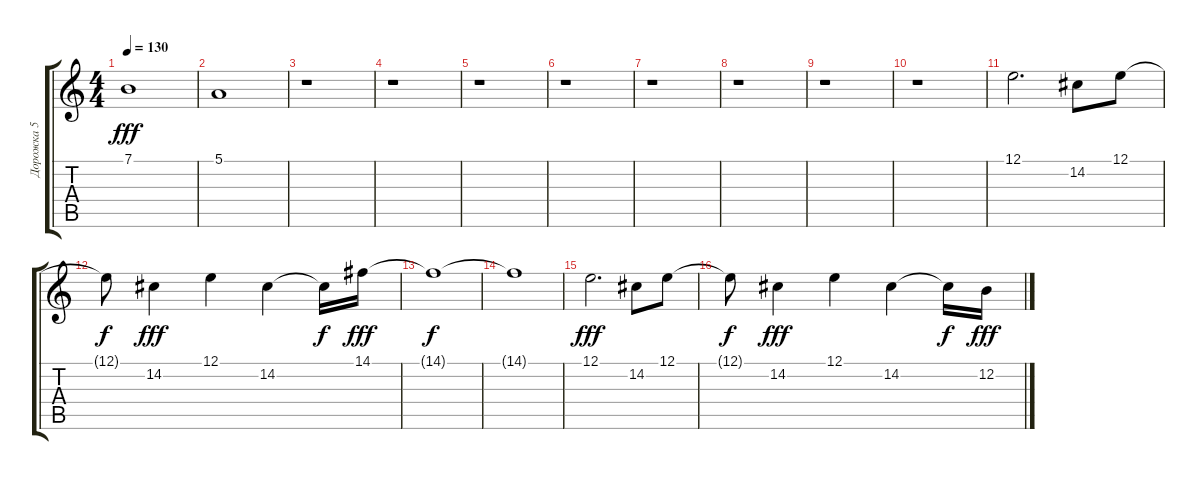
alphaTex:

\track ("Дорожка 5" "Дорожка 5") {instrument pad4choir}
\staff {score tabs}
\tuning (E4 B3 G3 D3 A2 E2) {hide}
\ts (4 4)
\tempo 130
\clef g2
\ks c
7.1.1{dy fff} |
5.1.1 |
r.1 |
r.1 |
r.1 |
r.1 |
r.1 |
r.1 |
r.1 |
r.1 |
12.1.2{d} 14.2.8 12.1.8 |
12.1{t}.8{dy f} 14.2.4{dy fff} 12.1.4 14.2.4 14.2{t}.16{dy f} 14.1.16{dy fff} |
14.1{t}.1{dy f} |
14.1{t}.1 |
12.1.2{d dy fff} 14.2.8 12.1.8 |
12.1{t}.8{dy f} 14.2.4{dy fff} 12.1.4 14.2.4 14.2{t}.16{dy f} 12.2.16{dy fff}
